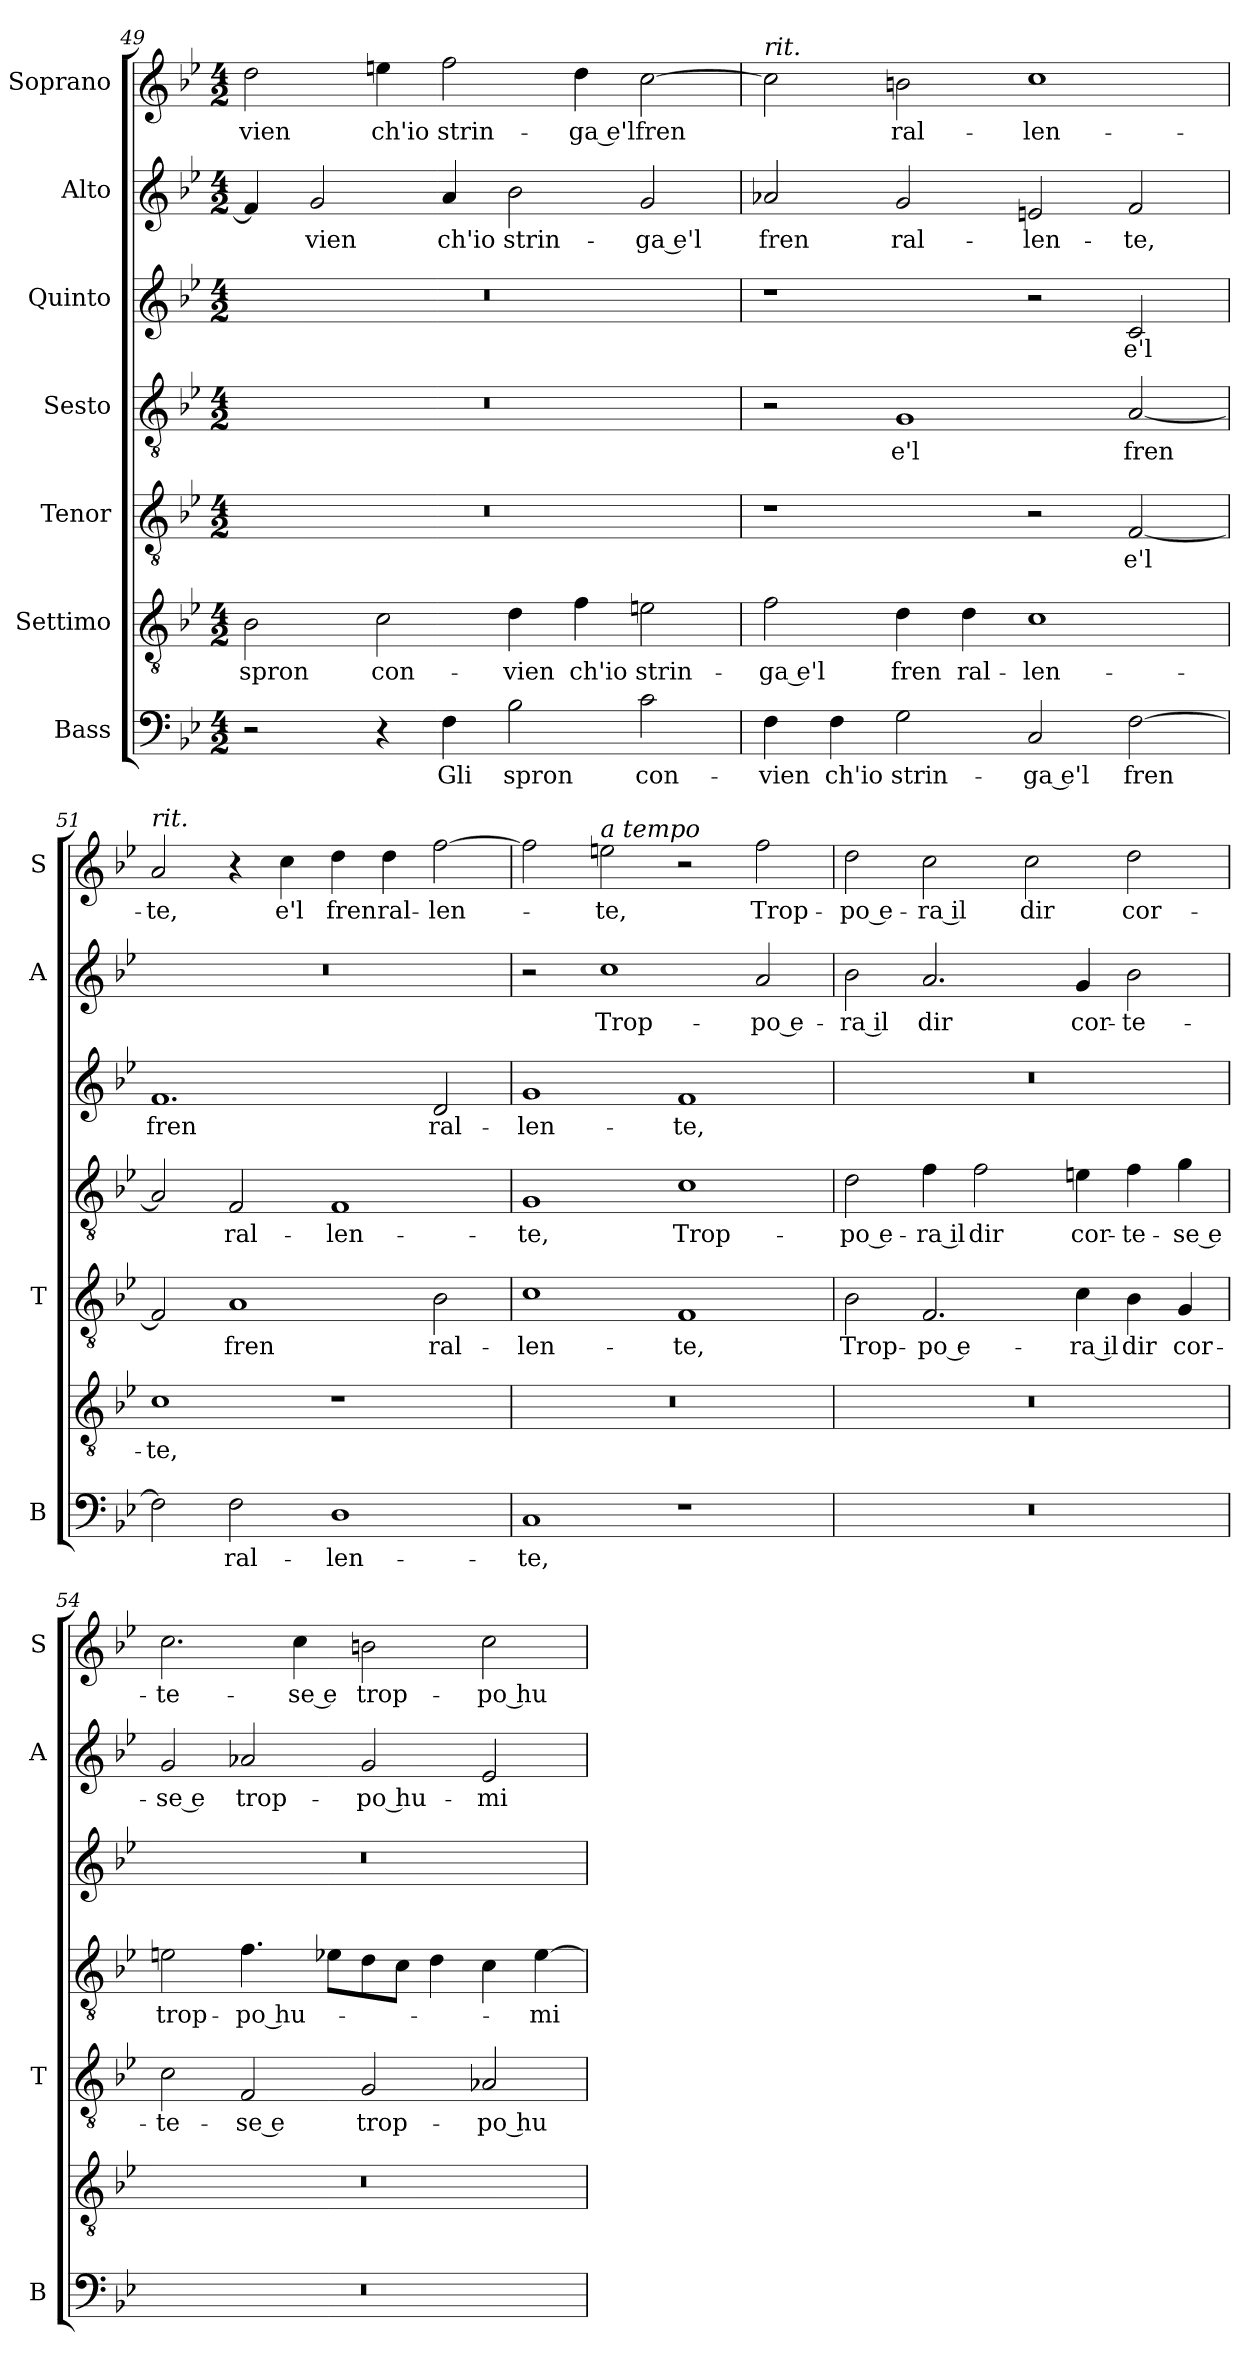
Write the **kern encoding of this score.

**kern	**text	**kern	**text	**kern	**text	**kern	**text	**kern	**text	**kern	**text	**kern	**text
*part7	*part7	*part6	*part6	*part5	*part5	*part4	*part4	*part3	*part3	*part2	*part2	*part1	*part1
*staff7	*staff7	*staff6	*staff6	*staff5	*staff5	*staff4	*staff4	*staff3	*staff3	*staff2	*staff2	*staff1	*staff1
*I"Bass	*	*I"Settimo	*	*I"Tenor	*	*I"Sesto	*	*I"Quinto	*	*I"Alto	*	*I"Soprano	*
*I'B	*	*	*	*I'T	*	*	*	*	*	*I'A	*	*I'S	*
*clefF4	*	*clefGv2	*	*clefGv2	*	*clefGv2	*	*clefG2	*	*clefG2	*	*clefG2	*
*k[b-e-]	*	*k[b-e-]	*	*k[b-e-]	*	*k[b-e-]	*	*k[b-e-]	*	*k[b-e-]	*	*k[b-e-]	*
*B-:	*	*B-:	*	*B-:	*	*B-:	*	*B-:	*	*B-:	*	*B-:	*
*M4/2	*	*M4/2	*	*M4/2	*	*M4/2	*	*M4/2	*	*M4/2	*	*M4/2	*
=49	=49	=49	=49	=49	=49	=49	=49	=49	=49	=49	=49	=49	=49
!	!	!	!LO:LY:b	!	!	!	!	!	!	!	!	!	!LO:LY:b
2r	.	2B-\	spron	0r	.	0r	.	0r	.	4f/]	.	2dd\	-vien
!	!	!	!	!	!	!	!	!	!	!	!LO:LY:b	!	!
.	.	.	.	.	.	.	.	.	.	2g/	-vien	.	.
!	!	!	!LO:LY:b	!	!	!	!	!	!	!	!	!	!LO:LY:b
4r	.	2c\	con-	.	.	.	.	.	.	.	.	4een\	ch'io
!	!LO:LY:b	!	!	!	!	!	!	!	!	!	!LO:LY:b	!	!LO:LY:b
4F\	Gli	.	.	.	.	.	.	.	.	4a/	ch'io	2ff\	strin-
!	!LO:LY:b	!	!LO:LY:b	!	!	!	!	!	!	!	!LO:LY:b	!	!
2B-\	spron	4d\	-vien	.	.	.	.	.	.	2b-\	strin-	.	.
!	!	!	!LO:LY:b	!	!	!	!	!	!	!	!	!	!LO:LY:b
.	.	4f\	ch'io	.	.	.	.	.	.	.	.	4dd\	-ga e'l
!	!LO:LY:b	!	!LO:LY:b	!	!	!	!	!	!	!	!LO:LY:b	!	!LO:LY:b
2c\	con-	2en\	strin-	.	.	.	.	.	.	2g/	-ga e'l	[2cc\	fren
!!LO:PB:g=z
=50	=50	=50	=50	=50	=50	=50	=50	=50	=50	=50	=50	=50	=50
!	!	!	!	!	!	!	!	!	!	!	!	!LO:TX:a:i:t=rit.	!
!	!LO:LY:b	!	!LO:LY:b	!	!	!	!	!	!	!	!LO:LY:b	!	!
4F\	-vien	2f\	-ga e'l	1r	.	2r	.	1r	.	2a-X/	fren	2cc\]	.
!	!LO:LY:b	!	!	!	!	!	!	!	!	!	!	!	!
4F\	ch'io	.	.	.	.	.	.	.	.	.	.	.	.
!	!LO:LY:b	!	!LO:LY:b	!	!	!	!LO:LY:b	!	!	!	!LO:LY:b	!	!LO:LY:b
2G\	strin-	4d\	fren	.	.	1G	e'l	.	.	2g/	ral-	2bn\	ral-
!	!	!	!LO:LY:b	!	!	!	!	!	!	!	!	!	!
.	.	4d\	ral-	.	.	.	.	.	.	.	.	.	.
!	!LO:LY:b	!	!LO:LY:b	!	!	!	!	!	!	!	!LO:LY:b	!	!LO:LY:b
2C/	-ga e'l	1c	-len-	2r	.	.	.	2r	.	2en/	-len-	1cc	-len-
!	!LO:LY:b	!	!	!	!LO:LY:b	!	!LO:LY:b	!	!LO:LY:b	!	!LO:LY:b	!	!
[2F\	fren	.	.	[2F/	e'l	[2A/	fren	2c/	e'l	2f/	-te,	.	.
=51	=51	=51	=51	=51	=51	=51	=51	=51	=51	=51	=51	=51	=51
!	!	!	!	!	!	!	!	!	!	!	!	!LO:TX:a:i:t=rit.	!
!	!	!	!LO:LY:b	!	!	!	!	!	!LO:LY:b	!	!	!	!LO:LY:b
2F\]	.	1c	-te,	2F/]	.	2A/]	.	1.f	fren	0r	.	2a/	-te,
!	!LO:LY:b	!	!	!	!LO:LY:b	!	!LO:LY:b	!	!	!	!	!	!
2F\	ral-	.	.	1A	fren	2F/	ral-	.	.	.	.	4r	.
!	!	!	!	!	!	!	!	!	!	!	!	!	!LO:LY:b
.	.	.	.	.	.	.	.	.	.	.	.	4cc\	e'l
!	!LO:LY:b	!	!	!	!	!	!LO:LY:b	!	!	!	!	!	!LO:LY:b
1D	-len-	1r	.	.	.	1F	-len-	.	.	.	.	4dd\	fren
!	!	!	!	!	!	!	!	!	!	!	!	!	!LO:LY:b
.	.	.	.	.	.	.	.	.	.	.	.	4dd\	ral-
!	!	!	!	!	!LO:LY:b	!	!	!	!LO:LY:b	!	!	!	!LO:LY:b
.	.	.	.	2B-\	ral-	.	.	2d/	ral-	.	.	[2ff\	-len-
=52	=52	=52	=52	=52	=52	=52	=52	=52	=52	=52	=52	=52	=52
!	!LO:LY:b	!	!	!	!LO:LY:b	!	!LO:LY:b	!	!LO:LY:b	!	!	!	!
1C	-te,	0r	.	1c	-len-	1G	-te,	1g	-len-	2r	.	2ff\]	.
!	!	!	!	!	!	!	!	!	!	!	!	!LO:TX:a:i:t=a tempo	!
!	!	!	!	!	!	!	!	!	!	!	!LO:LY:b	!	!LO:LY:b
.	.	.	.	.	.	.	.	.	.	1cc	Trop-	2een\	-te,
!	!	!	!	!	!LO:LY:b	!	!LO:LY:b	!	!LO:LY:b	!	!	!	!
1r	.	.	.	1F	-te,	1c	Trop-	1f	-te,	.	.	2r	.
!	!	!	!	!	!	!	!	!	!	!	!LO:LY:b	!	!LO:LY:b
.	.	.	.	.	.	.	.	.	.	2a/	-po e-	2ff\	Trop-
!!LO:LB:g=z
=53	=53	=53	=53	=53	=53	=53	=53	=53	=53	=53	=53	=53	=53
!	!	!	!	!	!LO:LY:b	!	!LO:LY:b	!	!	!	!LO:LY:b	!	!LO:LY:b
0r	.	0r	.	2B-\	Trop-	2d\	-po e-	0r	.	2b-\	-ra il	2dd\	-po e-
!	!	!	!	!	!LO:LY:b	!	!LO:LY:b	!	!	!	!LO:LY:b	!	!LO:LY:b
.	.	.	.	2.F/	-po e-	4f\	-ra il	.	.	2.a/	dir	2cc\	-ra il
!	!	!	!	!	!	!	!LO:LY:b	!	!	!	!	!	!
.	.	.	.	.	.	2f\	dir	.	.	.	.	.	.
!	!	!	!	!	!	!	!	!	!	!	!	!	!LO:LY:b
.	.	.	.	.	.	.	.	.	.	.	.	2cc\	dir
!	!	!	!	!	!LO:LY:b	!	!LO:LY:b	!	!	!	!LO:LY:b	!	!
.	.	.	.	4c\	-ra il	4en\	cor-	.	.	4g/	cor-	.	.
!	!	!	!	!	!LO:LY:b	!	!LO:LY:b	!	!	!	!LO:LY:b	!	!LO:LY:b
.	.	.	.	4B-\	dir	4f\	-te-	.	.	2b-\	-te-	2dd\	cor-
!	!	!	!	!	!LO:LY:b	!	!LO:LY:b	!	!	!	!	!	!
.	.	.	.	4G/	cor-	4g\	-se e	.	.	.	.	.	.
=54	=54	=54	=54	=54	=54	=54	=54	=54	=54	=54	=54	=54	=54
!	!	!	!	!	!LO:LY:b	!	!LO:LY:b	!	!	!	!LO:LY:b	!	!LO:LY:b
0r	.	0r	.	2c\	-te-	2en\	trop-	0r	.	2g/	-se e	2.cc\	-te-
!	!	!	!	!	!LO:LY:b	!	!LO:LY:b	!	!	!	!LO:LY:b	!	!
.	.	.	.	2F/	-se e	4.f\	-po hu-	.	.	2a-X/	trop-	.	.
!	!	!	!	!	!	!	!	!	!	!	!	!	!LO:LY:b
.	.	.	.	.	.	.	.	.	.	.	.	4cc\	-se e
.	.	.	.	.	.	8e-X\L	.	.	.	.	.	.	.
!	!	!	!	!	!LO:LY:b	!	!	!	!	!	!LO:LY:b	!	!LO:LY:b
.	.	.	.	2G/	trop-	8d\	.	.	.	2g/	-po hu-	2bn\	trop-
.	.	.	.	.	.	8c\J	.	.	.	.	.	.	.
.	.	.	.	.	.	4d\	.	.	.	.	.	.	.
!	!	!	!	!	!LO:LY:b	!	!	!	!	!	!LO:LY:b	!	!LO:LY:b
.	.	.	.	2A-X/	-po hu-	4c\	.	.	.	2e-/	-mi-	2cc\	-po hu-
!	!	!	!	!	!	!	!LO:LY:b	!	!	!	!	!	!
.	.	.	.	.	.	[4e-\	-mi-	.	.	.	.	.	.
=	=	=	=	=	=	=	=	=	=	=	=	=	=
*-	*-	*-	*-	*-	*-	*-	*-	*-	*-	*-	*-	*-	*-
